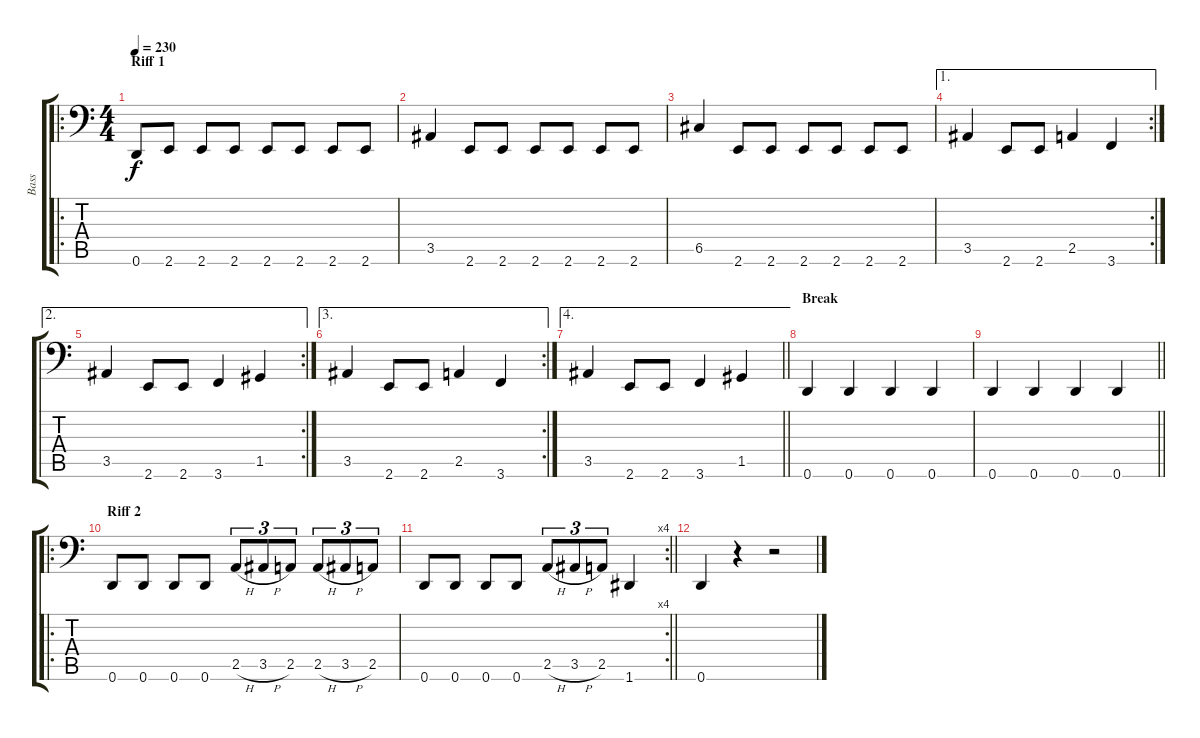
\track ("Bass" "Bass") {instrument electricbassfinger}
\staff {score tabs}
\tuning (D3 A2 F2 C2 G1 D1) {hide}
\ro
\ts (4 4)
\section ("" "Riff 1")
\tempo 230
\clef f4
\ks c
0.6.8{dy f} 2.6.8 2.6.8 2.6.8 2.6.8 2.6.8 2.6.8 2.6.8 |
3.5.4 2.6.8 2.6.8 2.6.8 2.6.8 2.6.8 2.6.8 |
6.5.4 2.6.8 2.6.8 2.6.8 2.6.8 2.6.8 2.6.8 |
\ae 1
\rc 2
3.5.4 2.6.8 2.6.8 2.5.4 3.6.4 |
\ae 2
\rc 2
3.5.4 2.6.8 2.6.8 3.6.4 1.5.4 |
\ae 3
\rc 2
3.5.4 2.6.8 2.6.8 2.5.4 3.6.4 |
\ae 4
\barLineRight lightlight
3.5.4 2.6.8 2.6.8 3.6.4 1.5.4 |
\section ("" "Break")
0.6.4 0.6.4 0.6.4 0.6.4 |
\barLineRight lightlight
0.6.4 0.6.4 0.6.4 0.6.4 |
\ro
\section ("" "Riff 2")
0.6.8 0.6.8 0.6.8 0.6.8 2.5{h}.8{tu (3 2)} 3.5{h}.8{tu (3 2)} 2.5.8{tu (3 2)} 2.5{h}.8{tu (3 2)} 3.5{h}.8{tu (3 2)} 2.5.8{tu (3 2)} |
\rc 4
\barLineRight lightlight
0.6.8 0.6.8 0.6.8 0.6.8 2.5{h}.8{tu (3 2)} 3.5{h}.8{tu (3 2)} 2.5.8{tu (3 2)} 1.6.4 |
0.6.4 r.4 r.2
